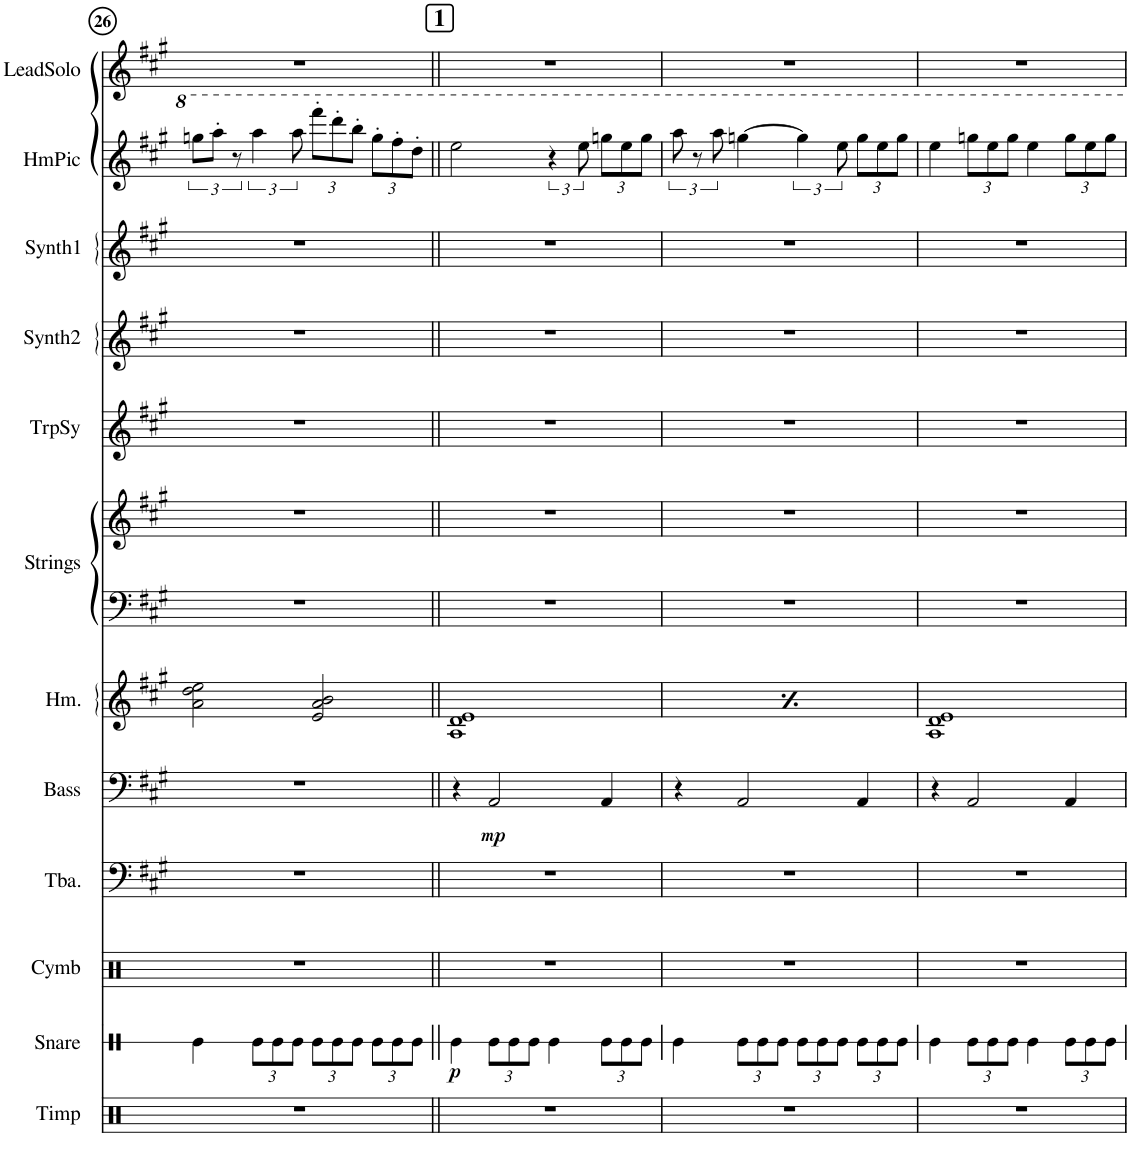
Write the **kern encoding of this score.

**kern	**kern	**dynam	**kern	**kern	**kern	**dynam	**kern	**kern	**kern	**kern	**kern	**kern	**kern	**kern
*part12	*part11	*part11	*part10	*part9	*part8	*part8	*part7	*part6	*part6	*part5	*part4	*part3	*part2	*part1
*staff13	*staff12	*staff12	*staff11	*staff10	*staff9	*staff9	*staff8	*staff7	*staff6	*staff5	*staff4	*staff3	*staff2	*staff1
*I"Timp	*I"Snare	*	*I"Cymb	*I"Tuba	*I"Bass	*	*I"Hm.	*I"Strings	*	*I"TrpSy	*I"Synth2	*I"Synth1	*I"HmPic	*I"LeadSolo
*I'Timp	*I'Snare	*	*I'Cymb	*I'Tba.	*I'Bass	*	*I'Hm.	*I'Strings	*	*I'TrpSy	*I'Synth2	*I'Synth1	*I'HmPic	*I'LeadSolo
!!LO:PB:g=z
*clefX	*clefX	*	*clefX	*clefF4	*clefF4	*	*clefG2	*clefF4	*clefG2	*clefG2	*clefG2	*clefG2	*clefG2	*clefG2
*	*	*	*	*	*Trd7c12	*	*	*	*	*	*	*	*	*
*k[]	*k[]	*	*k[]	*k[f#c#g#]	*k[f#c#g#]	*	*k[f#c#g#]	*k[f#c#g#]	*k[f#c#g#]	*k[f#c#g#]	*k[f#c#g#]	*k[f#c#g#]	*k[f#c#g#]	*k[f#c#g#]
*M4/4	*M4/4	*	*M4/4	*M4/4	*M4/4	*	*M4/4	*M4/4	*M4/4	*M4/4	*M4/4	*M4/4	*M4/4	*M4/4
=26	=26	=26	=26	=26	=26	=26	=26	=26	=26	=26	=26	=26	=26	=26
1r	4Re\	.	1r	1r	1r	.	2a\ 2dd\ 2ee\	1r	1r	1r	1r	1r	12gggn\L	1r
.	.	.	.	.	.	.	.	.	.	.	.	.	12aaa'\J	.
.	.	.	.	.	.	.	.	.	.	.	.	.	12r	.
*	*Xbrackettup	*	*	*	*	*	*	*	*	*	*	*	*	*
.	12Re\L	.	.	.	.	.	.	.	.	.	.	.	6aaa\	.
.	12Re\	.	.	.	.	.	.	.	.	.	.	.	.	.
.	12Re\J	.	.	.	.	.	.	.	.	.	.	.	12aaa\	.
*	*	*	*	*	*	*	*	*	*	*	*	*	*Xbrackettup	*
.	12Re\L	.	.	.	.	.	2e/ 2a/ 2b/	.	.	.	.	.	12ffff#'\L	.
.	12Re\	.	.	.	.	.	.	.	.	.	.	.	12dddd'\	.
.	12Re\J	.	.	.	.	.	.	.	.	.	.	.	12bbb'\J	.
.	12Re\L	.	.	.	.	.	.	.	.	.	.	.	12ggg'\L	.
.	12Re\	.	.	.	.	.	.	.	.	.	.	.	12fff#'\	.
.	12Re\J	.	.	.	.	.	.	.	.	.	.	.	12ddd'\J	.
!!LO:REH:place=s1:a:B:cj:fs=14:t=1
=27||	=27||	=27||	=27||	=27||	=27||	=27||	=27||	=27||	=27||	=27||	=27||	=27||	=27||	=27||
!	!	!LO:DY:b	!	!	!	!	!	!	!	!	!	!	!	!
1r	4Re\	p	1r	1r	4r	.	1A 1d 1e	1r	1r	1r	1r	1r	2eee\	1r
!	!	!	!	!	!	!LO:DY:b	!	!	!	!	!	!	!	!
.	12Re\L	.	.	.	2AA/	mp	.	.	.	.	.	.	.	.
.	12Re\	.	.	.	.	.	.	.	.	.	.	.	.	.
.	12Re\J	.	.	.	.	.	.	.	.	.	.	.	.	.
*	*	*	*	*	*	*	*	*	*	*	*	*	*brackettup	*
.	4Re\	.	.	.	.	.	.	.	.	.	.	.	6r	.
.	.	.	.	.	.	.	.	.	.	.	.	.	12eee\	.
*	*	*	*	*	*	*	*	*	*	*	*	*	*Xbrackettup	*
.	12Re\L	.	.	.	4AA/	.	.	.	.	.	.	.	12gggn\L	.
.	12Re\	.	.	.	.	.	.	.	.	.	.	.	12eee\	.
.	12Re\J	.	.	.	.	.	.	.	.	.	.	.	12ggg\J	.
=28	=28	=28	=28	=28	=28	=28	=28	=28	=28	=28	=28	=28	=28	=28
*	*	*	*	*	*	*	*	*	*	*	*	*	*brackettup	*
1r	4Re\	.	1r	1r	4r	.	1A 1d 1e	1r	1r	1r	1r	1r	12aaa\	1r
.	.	.	.	.	.	.	.	.	.	.	.	.	12r	.
.	.	.	.	.	.	.	.	.	.	.	.	.	12aaa\	.
.	12Re\L	.	.	.	2AA/	.	.	.	.	.	.	.	[4gggn\	.
.	12Re\	.	.	.	.	.	.	.	.	.	.	.	.	.
.	12Re\J	.	.	.	.	.	.	.	.	.	.	.	.	.
.	12Re\L	.	.	.	.	.	.	.	.	.	.	.	6ggg\]	.
.	12Re\	.	.	.	.	.	.	.	.	.	.	.	.	.
.	12Re\J	.	.	.	.	.	.	.	.	.	.	.	12eee\	.
*	*	*	*	*	*	*	*	*	*	*	*	*	*Xbrackettup	*
.	12Re\L	.	.	.	4AA/	.	.	.	.	.	.	.	12ggg\L	.
.	12Re\	.	.	.	.	.	.	.	.	.	.	.	12eee\	.
.	12Re\J	.	.	.	.	.	.	.	.	.	.	.	12ggg\J	.
=29	=29	=29	=29	=29	=29	=29	=29	=29	=29	=29	=29	=29	=29	=29
1r	4Re\	.	1r	1r	4r	.	1A 1d 1e	1r	1r	1r	1r	1r	4eee\	1r
.	12Re\L	.	.	.	2AA/	.	.	.	.	.	.	.	12gggn\L	.
.	12Re\	.	.	.	.	.	.	.	.	.	.	.	12eee\	.
.	12Re\J	.	.	.	.	.	.	.	.	.	.	.	12ggg\J	.
.	4Re\	.	.	.	.	.	.	.	.	.	.	.	4eee\	.
.	12Re\L	.	.	.	4AA/	.	.	.	.	.	.	.	12ggg\L	.
.	12Re\	.	.	.	.	.	.	.	.	.	.	.	12eee\	.
.	12Re\J	.	.	.	.	.	.	.	.	.	.	.	12ggg\J	.
=	=	=	=	=	=	=	=	=	=	=	=	=	=	=
*-	*-	*-	*-	*-	*-	*-	*-	*-	*-	*-	*-	*-	*-	*-
